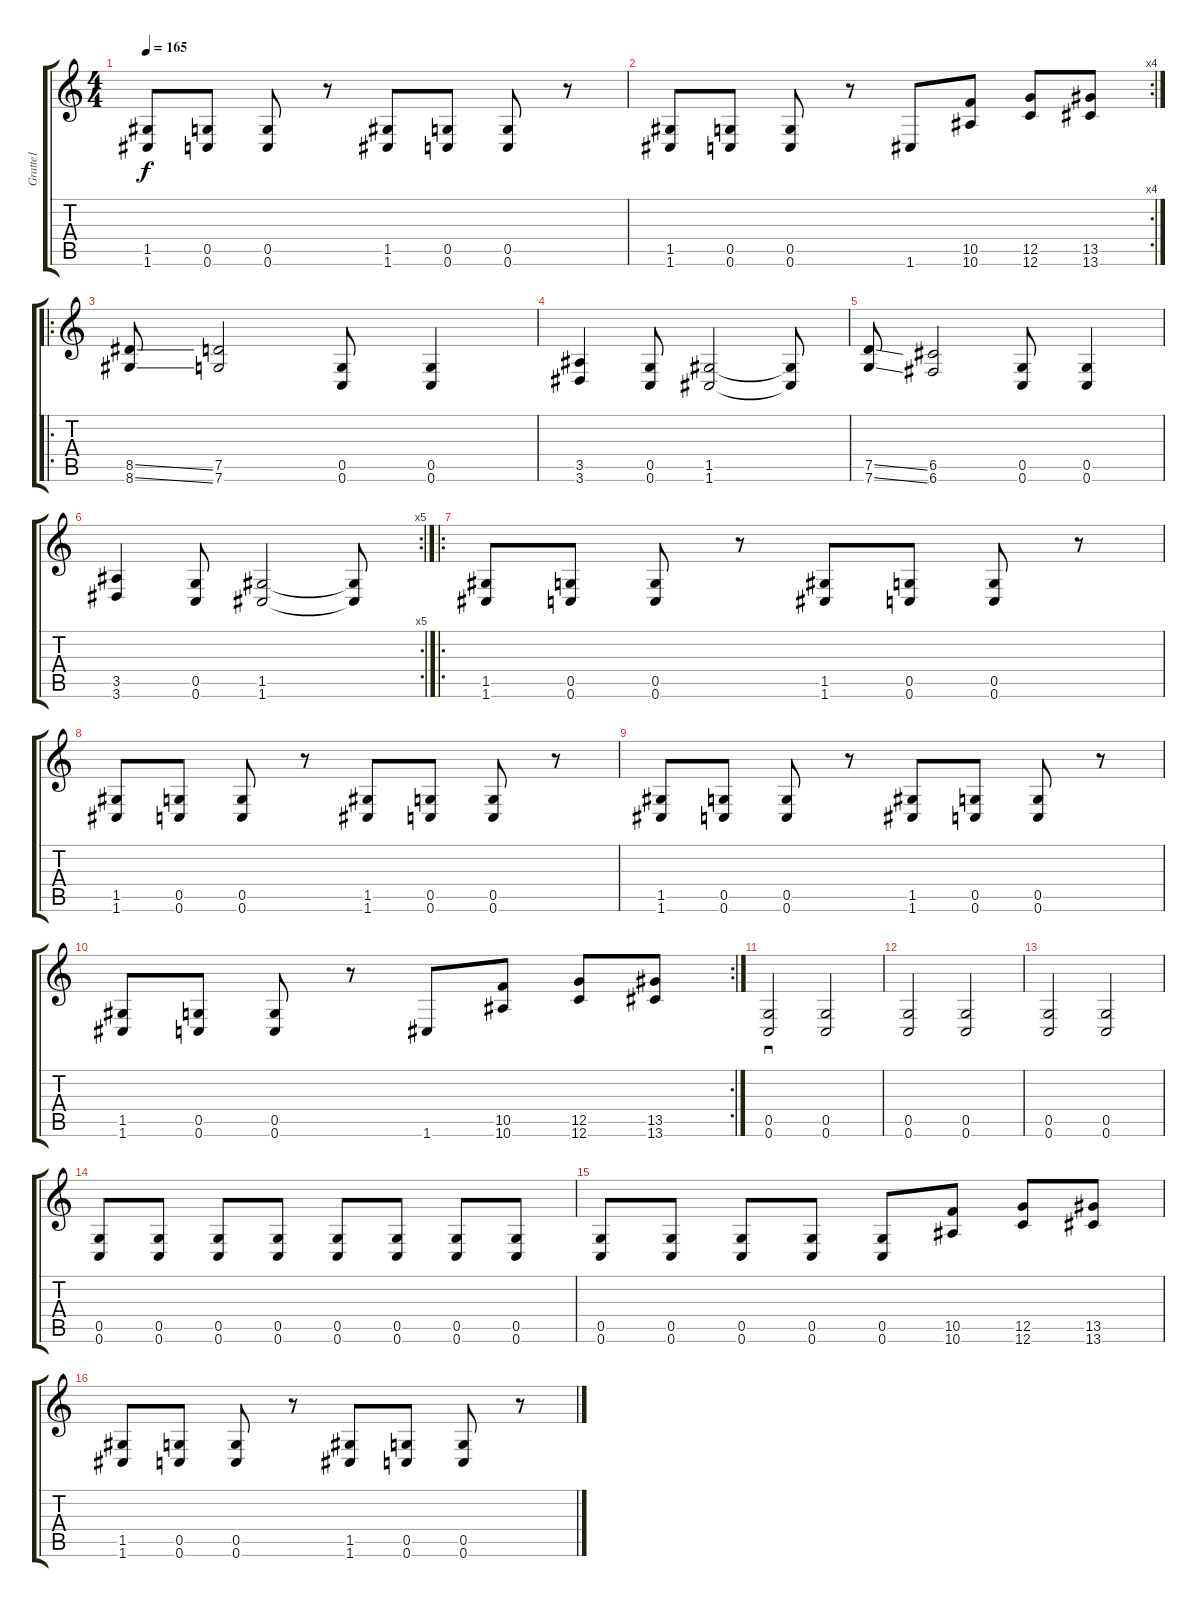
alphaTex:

\track ("Gratte1" "Gratte1") {instrument distortionguitar}
\staff {score tabs}
\tuning (D4 A3 F3 C3 G2 C2) {hide}
\ts (4 4)
\tempo 165
\clef g2
\ks c
(1.5 1.6).8{dy f} (0.5 0.6).8 (0.5 0.6).8 r.8 (1.5 1.6).8 (0.5 0.6).8 (0.5 0.6).8 r.8 |
\rc 4
(1.5 1.6).8 (0.5 0.6).8 (0.5 0.6).8 r.8 1.6.8 (10.5 10.6).8 (12.5 12.6).8 (13.5 13.6).8 |
\ro
(8.5{ss} 8.6{ss}).8 (7.5 7.6).2 (0.5 0.6).8 (0.5 0.6).4 |
(3.5 3.6).4 (0.5 0.6).8 (1.5 1.6).2 (1.5{t} 1.6{t}).8 |
(7.5{ss} 7.6{ss}).8 (6.5 6.6).2 (0.5 0.6).8 (0.5 0.6).4 |
\rc 5
(3.5 3.6).4 (0.5 0.6).8 (1.5 1.6).2 (1.5{t} 1.6{t}).8 |
\ro
(1.5 1.6).8 (0.5 0.6).8 (0.5 0.6).8 r.8 (1.5 1.6).8 (0.5 0.6).8 (0.5 0.6).8 r.8 |
(1.5 1.6).8 (0.5 0.6).8 (0.5 0.6).8 r.8 (1.5 1.6).8 (0.5 0.6).8 (0.5 0.6).8 r.8 |
(1.5 1.6).8 (0.5 0.6).8 (0.5 0.6).8 r.8 (1.5 1.6).8 (0.5 0.6).8 (0.5 0.6).8 r.8 |
\rc 2
(1.5 1.6).8 (0.5 0.6).8 (0.5 0.6).8 r.8 1.6.8 (10.5 10.6).8 (12.5 12.6).8 (13.5 13.6).8 |
(0.5 0.6).2{sd volume 9} (0.5 0.6).2 |
(0.5 0.6).2 (0.5 0.6).2 |
(0.5 0.6).2 (0.5 0.6).2 |
(0.5 0.6).8 (0.5 0.6).8 (0.5 0.6).8 (0.5 0.6).8 (0.5 0.6).8 (0.5 0.6).8 (0.5 0.6).8 (0.5 0.6).8 |
(0.5 0.6).8 (0.5 0.6).8 (0.5 0.6).8 (0.5 0.6).8 (0.5 0.6).8 (10.5 10.6).8 (12.5 12.6).8 (13.5 13.6).8 |
(1.5 1.6).8 (0.5 0.6).8 (0.5 0.6).8 r.8 (1.5 1.6).8 (0.5 0.6).8 (0.5 0.6).8 r.8
